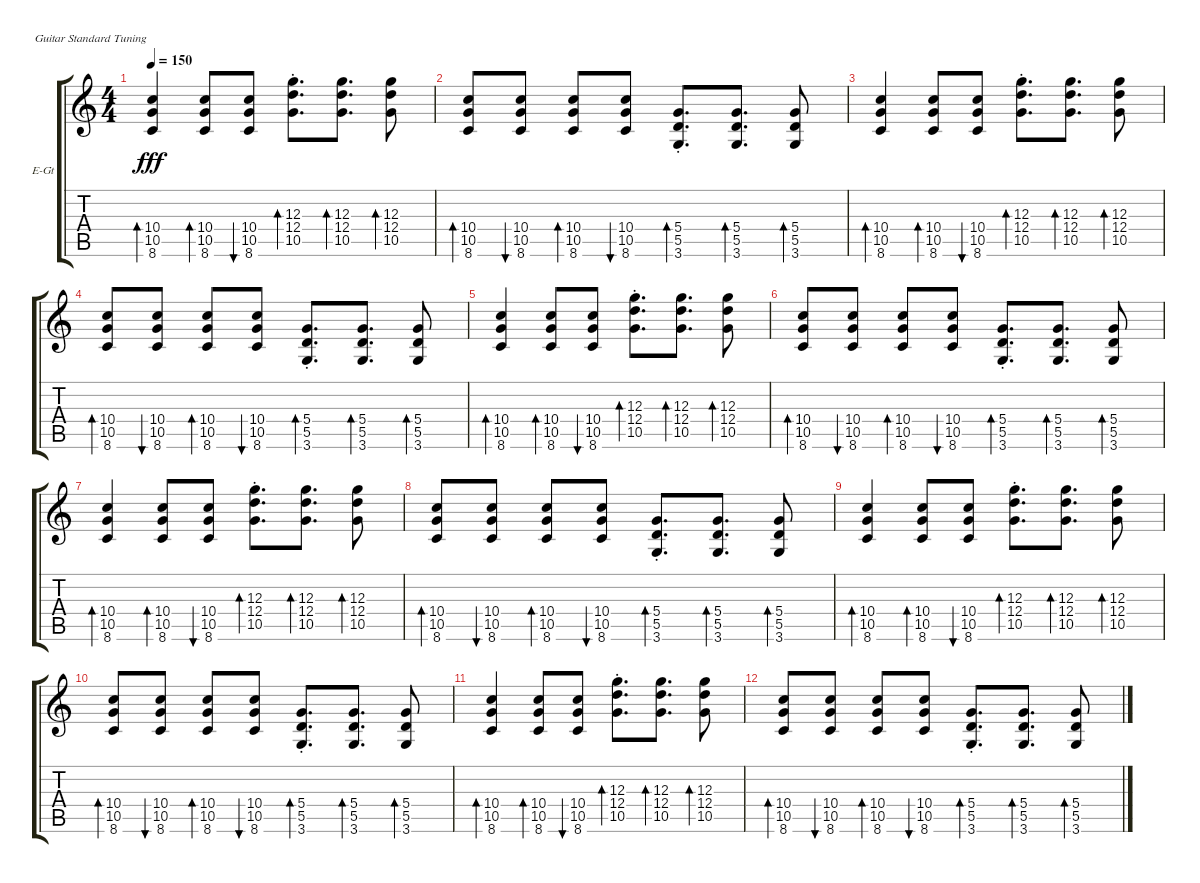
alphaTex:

\defaultSystemsLayout 4
\bracketExtendMode groupsimilarinstruments
\firstSystemTrackNameOrientation horizontal
\otherSystemsTrackNameOrientation horizontal
\track ("Turner" "E-Gt") {instrument electricguitarclean}
\staff {score tabs}
\tuning (E4 B3 G3 D3 A2 E2)
\ts (4 4)
\tempo 150
\clef g2
\ks c
(8.6 10.4 10.5).4{bd 46 dy fff} (8.6 10.4 10.5).8{bd 45} (8.6 10.4 10.5).8{bu 44} (10.5{st} 12.4{st} 12.3{st}).8{d bd 44} (10.5 12.4 12.3).8{d bd 44} (10.5 12.4 12.3).8{bd 44} |
(8.6 10.4 10.5).8{bd 46} (8.6 10.4 10.5).8{bu 45} (8.6 10.4 10.5).8{bd 45} (8.6 10.4 10.5).8{bu 44} (5.5{st} 5.4{st} 3.6).8{d bd 44} (5.5 5.4 3.6).8{d bd 44} (5.5 5.4 3.6).8{bd 44} |
(8.6 10.4 10.5).4{bd 46} (8.6 10.4 10.5).8{bd 45} (8.6 10.4 10.5).8{bu 44} (10.5{st} 12.4{st} 12.3{st}).8{d bd 44} (10.5 12.4 12.3).8{d bd 44} (10.5 12.4 12.3).8{bd 44} |
(8.6 10.4 10.5).8{bd 46} (8.6 10.4 10.5).8{bu 45} (8.6 10.4 10.5).8{bd 45} (8.6 10.4 10.5).8{bu 44} (5.5{st} 5.4{st} 3.6).8{d bd 44} (5.5 5.4 3.6).8{d bd 44} (5.5 5.4 3.6).8{bd 44} |
(8.6 10.4 10.5).4{bd 46} (8.6 10.4 10.5).8{bd 45} (8.6 10.4 10.5).8{bu 44} (10.5{st} 12.4{st} 12.3{st}).8{d bd 44} (10.5 12.4 12.3).8{d bd 44} (10.5 12.4 12.3).8{bd 44} |
(8.6 10.4 10.5).8{bd 46} (8.6 10.4 10.5).8{bu 45} (8.6 10.4 10.5).8{bd 45} (8.6 10.4 10.5).8{bu 44} (5.5{st} 5.4{st} 3.6).8{d bd 44} (5.5 5.4 3.6).8{d bd 44} (5.5 5.4 3.6).8{bd 44} |
(8.6 10.4 10.5).4{bd 46} (8.6 10.4 10.5).8{bd 45} (8.6 10.4 10.5).8{bu 44} (10.5{st} 12.4{st} 12.3{st}).8{d bd 44} (10.5 12.4 12.3).8{d bd 44} (10.5 12.4 12.3).8{bd 44} |
(8.6 10.4 10.5).8{bd 46} (8.6 10.4 10.5).8{bu 45} (8.6 10.4 10.5).8{bd 45} (8.6 10.4 10.5).8{bu 44} (5.5{st} 5.4{st} 3.6).8{d bd 44} (5.5 5.4 3.6).8{d bd 44} (5.5 5.4 3.6).8{bd 44} |
(8.6 10.4 10.5).4{bd 46} (8.6 10.4 10.5).8{bd 45} (8.6 10.4 10.5).8{bu 44} (10.5{st} 12.4{st} 12.3{st}).8{d bd 44} (10.5 12.4 12.3).8{d bd 44} (10.5 12.4 12.3).8{bd 44} |
(8.6 10.4 10.5).8{bd 46} (8.6 10.4 10.5).8{bu 45} (8.6 10.4 10.5).8{bd 45} (8.6 10.4 10.5).8{bu 44} (5.5{st} 5.4{st} 3.6).8{d bd 44} (5.5 5.4 3.6).8{d bd 44} (5.5 5.4 3.6).8{bd 44} |
(8.6 10.4 10.5).4{bd 46} (8.6 10.4 10.5).8{bd 45} (8.6 10.4 10.5).8{bu 44} (10.5{st} 12.4{st} 12.3{st}).8{d bd 44} (10.5 12.4 12.3).8{d bd 44} (10.5 12.4 12.3).8{bd 44} |
(8.6 10.4 10.5).8{bd 46} (8.6 10.4 10.5).8{bu 45} (8.6 10.4 10.5).8{bd 45} (8.6 10.4 10.5).8{bu 44} (5.5{st} 5.4{st} 3.6).8{d bd 44} (5.5 5.4 3.6).8{d bd 44} (5.5 5.4 3.6).8{bd 44}
